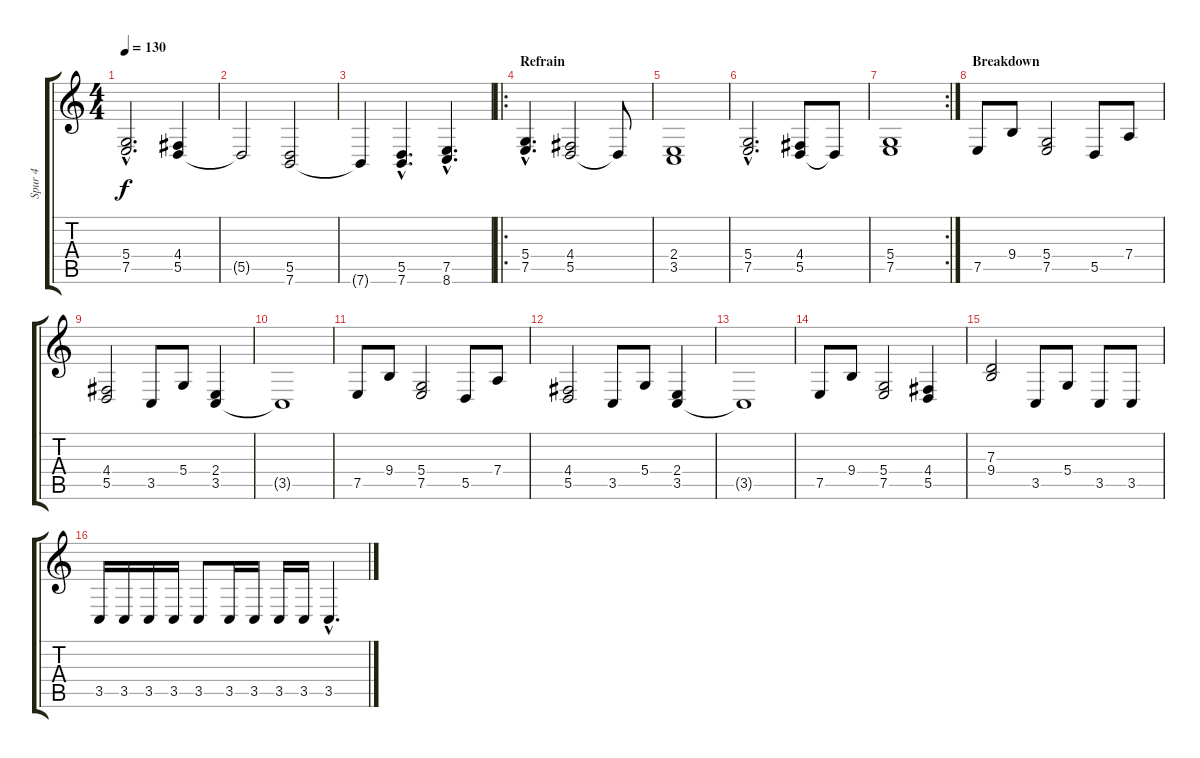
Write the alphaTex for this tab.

\track ("Spur 4" "Spur 4") {instrument stringensemble1}
\staff {score tabs}
\tuning (E4 B3 G3 D3 A2 E2) {hide}
\ts (4 4)
\tempo 130
\clef g2
\ks c
(5.4{hac} 7.5{hac}).2{d dy f} (4.4 5.5).4 |
5.5{t}.2 (5.5 7.6).2 |
7.6{t}.4 (5.5{hac} 7.6{hac}).4{d} (7.5{hac} 8.6{hac}).4{d} |
\ro
\section ("" "Refrain")
(5.4{hac} 7.5{hac}).4{d} (4.4 5.5).2 5.5{t}.8 |
(2.4 3.5).1 |
(5.4{hac} 7.5{hac}).2{d} (4.4 5.5).8 5.5{t}.8 |
\rc 2
(5.4 7.5).1 |
\section ("" "Breakdown")
7.5.8 9.4.8 (5.4 7.5).2 5.5.8 7.4.8 |
(4.4 5.5).2 3.5.8 5.4.8 (2.4 3.5).4 |
3.5{t}.1 |
7.5.8 9.4.8 (5.4 7.5).2 5.5.8 7.4.8 |
(4.4 5.5).2 3.5.8 5.4.8 (2.4 3.5).4 |
3.5{t}.1 |
7.5.8 9.4.8 (5.4 7.5).2 (4.4 5.5).4 |
(7.3 9.4).2 3.5.8 5.4.8 3.5.8 3.5.8 |
3.5.16 3.5.16 3.5.16 3.5.16 3.5.8 3.5.16 3.5.16 3.5.16 3.5.16 3.5{hac}.4{d}
